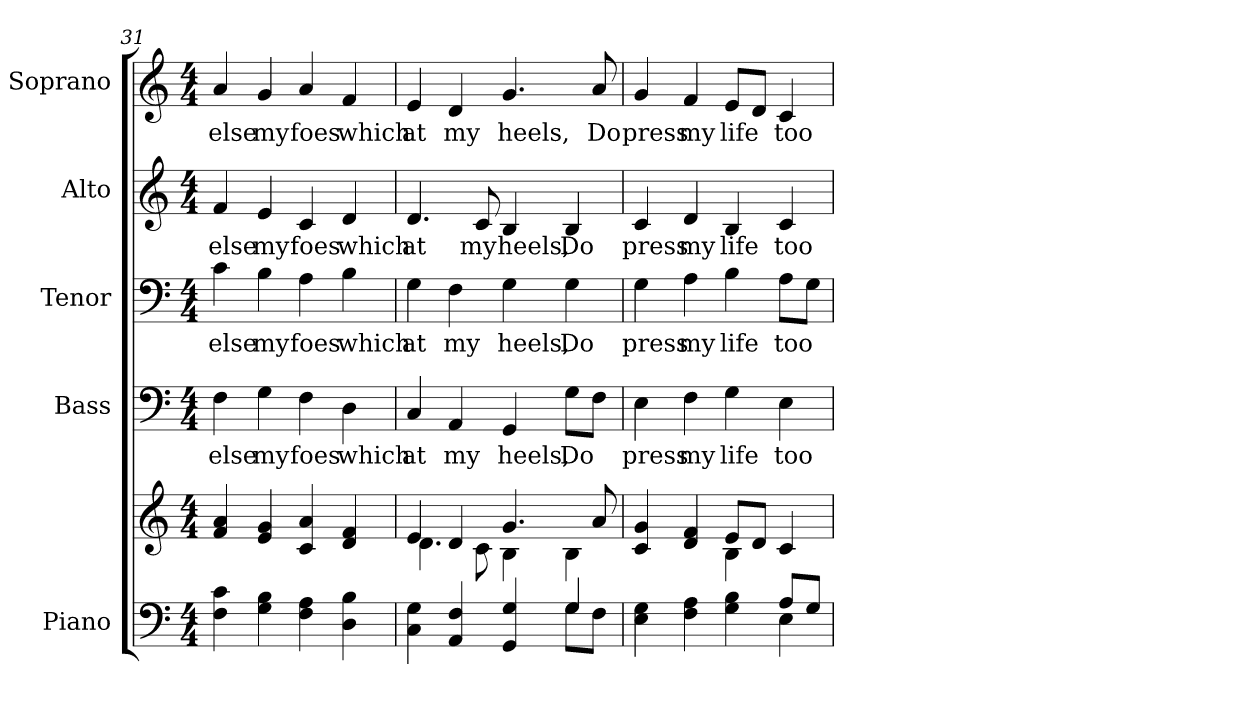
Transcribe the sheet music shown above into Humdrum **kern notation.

**kern	**kern	**kern	**text	**kern	**text	**kern	**text	**kern	**text
*part5	*part5	*part4	*part4	*part3	*part3	*part2	*part2	*part1	*part1
*staff6	*staff5	*staff4	*staff4	*staff3	*staff3	*staff2	*staff2	*staff1	*staff1
*I"Piano	*	*I"Bass	*	*I"Tenor	*	*I"Alto	*	*I"Soprano	*
*I'Pno.	*	*I'B.	*	*I'T.	*	*I'A.	*	*I'S.	*
*clefF4	*clefG2	*clefF4	*	*clefF4	*	*clefG2	*	*clefG2	*
*k[]	*k[]	*k[]	*	*k[]	*	*k[]	*	*k[]	*
*C:	*C:	*C:	*	*C:	*	*C:	*	*C:	*
*M4/4	*M4/4	*M4/4	*	*M4/4	*	*M4/4	*	*M4/4	*
=31	=31	=31	=31	=31	=31	=31	=31	=31	=31
!	!	!	!LO:LY:b:color=#000000	!	!	!	!	!	!
!	!	!	!	!	!LO:LY:b:color=#000000	!	!	!	!
!	!	!	!	!	!	!	!LO:LY:b:color=#000000	!	!
!	!	!	!	!	!	!	!	!	!LO:LY:b:color=#000000
4Fi\ 4ci	4fi/ 4ai	4Fi\	else	4ci\	else	4fi/	else	4ai/	else
!	!	!	!LO:LY:b:color=#000000	!	!	!	!	!	!
!	!	!	!	!	!LO:LY:b:color=#000000	!	!	!	!
!	!	!	!	!	!	!	!LO:LY:b:color=#000000	!	!
!	!	!	!	!	!	!	!	!	!LO:LY:b:color=#000000
4Gi\ 4Bi	4ei/ 4gi	4Gi\	my	4Bi\	my	4ei/	my	4gi/	my
!	!	!	!LO:LY:b:color=#000000	!	!	!	!	!	!
!	!	!	!	!	!LO:LY:b:color=#000000	!	!	!	!
!	!	!	!	!	!	!	!LO:LY:b:color=#000000	!	!
!	!	!	!	!	!	!	!	!	!LO:LY:b:color=#000000
4Fi\ 4Ai	4ci/ 4ai	4Fi\	foes	4Ai\	foes	4ci/	foes	4ai/	foes
!	!	!	!LO:LY:b:color=#000000	!	!	!	!	!	!
!	!	!	!	!	!LO:LY:b:color=#000000	!	!	!	!
!	!	!	!	!	!	!	!LO:LY:b:color=#000000	!	!
!	!	!	!	!	!	!	!	!	!LO:LY:b:color=#000000
4Di\ 4Bi	4di/ 4fi	4Di\	which	4Bi\	which	4di/	which	4fi/	which
=32	=32	=32	=32	=32	=32	=32	=32	=32	=32
*^	*^	*	*	*	*	*	*	*	*
!	!	!	!	!	!LO:LY:b:color=#000000	!	!	!	!	!	!
!	!	!	!	!	!	!	!LO:LY:b:color=#000000	!	!	!	!
!	!	!	!	!	!	!	!	!	!LO:LY:b:color=#000000	!	!
!	!	!	!	!	!	!	!	!	!	!	!LO:LY:b:color=#000000
4Ci\ 4Gi	2ryy	4ei/	4.di\	4Ci/	at	4Gi\	at	4.di/	at	4ei/	at
!	!	!	!	!	!LO:LY:b:color=#000000	!	!	!	!	!	!
!	!	!	!	!	!	!	!LO:LY:b:color=#000000	!	!	!	!
!	!	!	!	!	!	!	!	!	!	!	!LO:LY:b:color=#000000
4AAi/ 4Fi	.	4di/	.	4AAi/	my	4Fi\	my	.	.	4di/	my
!	!	!	!	!	!	!	!	!	!LO:LY:b:color=#000000	!	!
.	.	.	8ci\	.	.	.	.	8ci/	my	.	.
!	!	!	!	!	!LO:LY:b:color=#000000	!	!	!	!	!	!
!	!	!	!	!	!	!	!LO:LY:b:color=#000000	!	!	!	!
!	!	!	!	!	!	!	!	!	!LO:LY:b:color=#000000	!	!
!	!	!	!	!	!	!	!	!	!	!	!LO:LY:b:color=#000000
4GGi/ 4Gi	4ryy	4.gi/	4Bi\	4GGi/	heels,	4Gi\	heels,	4Bi/	heels,	4.gi/	heels,
!	!	!	!	!	!LO:LY:b:color=#000000	!	!	!	!	!	!
!	!	!	!	!	!	!	!LO:LY:b:color=#000000	!	!	!	!
!	!	!	!	!	!	!	!	!	!LO:LY:b:color=#000000	!	!
4Gi/	8Gi\L	.	4Bi\	8Gi\L	Do	4Gi\	Do	4Bi/	Do	.	.
!	!	!	!	!	!	!	!	!	!	!	!LO:LY:b:color=#000000
.	8Fi\J	8ai/	.	8Fi\J	.	.	.	.	.	8ai/	Do
=33	=33	=33	=33	=33	=33	=33	=33	=33	=33	=33	=33
!	!	!	!	!	!LO:LY:b:color=#000000	!	!	!	!	!	!
!	!	!	!	!	!	!	!LO:LY:b:color=#000000	!	!	!	!
!	!	!	!	!	!	!	!	!	!LO:LY:b:color=#000000	!	!
!	!	!	!	!	!	!	!	!	!	!	!LO:LY:b:color=#000000
4Ei\ 4Gi	2ryy	4ci/ 4gi	2ryy	4Ei\	press	4Gi\	press	4ci/	press	4gi/	press
!	!	!	!	!	!LO:LY:b:color=#000000	!	!	!	!	!	!
!	!	!	!	!	!	!	!LO:LY:b:color=#000000	!	!	!	!
!	!	!	!	!	!	!	!	!	!LO:LY:b:color=#000000	!	!
!	!	!	!	!	!	!	!	!	!	!	!LO:LY:b:color=#000000
4Fi\ 4Ai	.	4di/ 4fi	.	4Fi\	my	4Ai\	my	4di/	my	4fi/	my
!	!	!	!	!	!LO:LY:b:color=#000000	!	!	!	!	!	!
!	!	!	!	!	!	!	!LO:LY:b:color=#000000	!	!	!	!
!	!	!	!	!	!	!	!	!	!LO:LY:b:color=#000000	!	!
!	!	!	!	!	!	!	!	!	!	!	!LO:LY:b:color=#000000
4Gi\ 4Bi	4ryy	8ei/L	4Bi\	4Gi\	life	4Bi\	life	4Bi/	life	8ei/L	life
.	.	8di/J	.	.	.	.	.	.	.	8di/J	.
!	!	!	!	!	!LO:LY:b:color=#000000	!	!	!	!	!	!
!	!	!	!	!	!	!	!LO:LY:b:color=#000000	!	!	!	!
!	!	!	!	!	!	!	!	!	!LO:LY:b:color=#000000	!	!
!	!	!	!	!	!	!	!	!	!	!	!LO:LY:b:color=#000000
8Ai/L	4Ei\	4ci/	4ryy	4Ei\	too	8Ai\L	too	4ci/	too	4ci/	too
8Gi/J	.	.	.	.	.	8Gi\J	.	.	.	.	.
*v	*v	*	*	*	*	*	*	*	*	*	*
*	*v	*v	*	*	*	*	*	*	*	*
=	=	=	=	=	=	=	=	=	=
*-	*-	*-	*-	*-	*-	*-	*-	*-	*-
